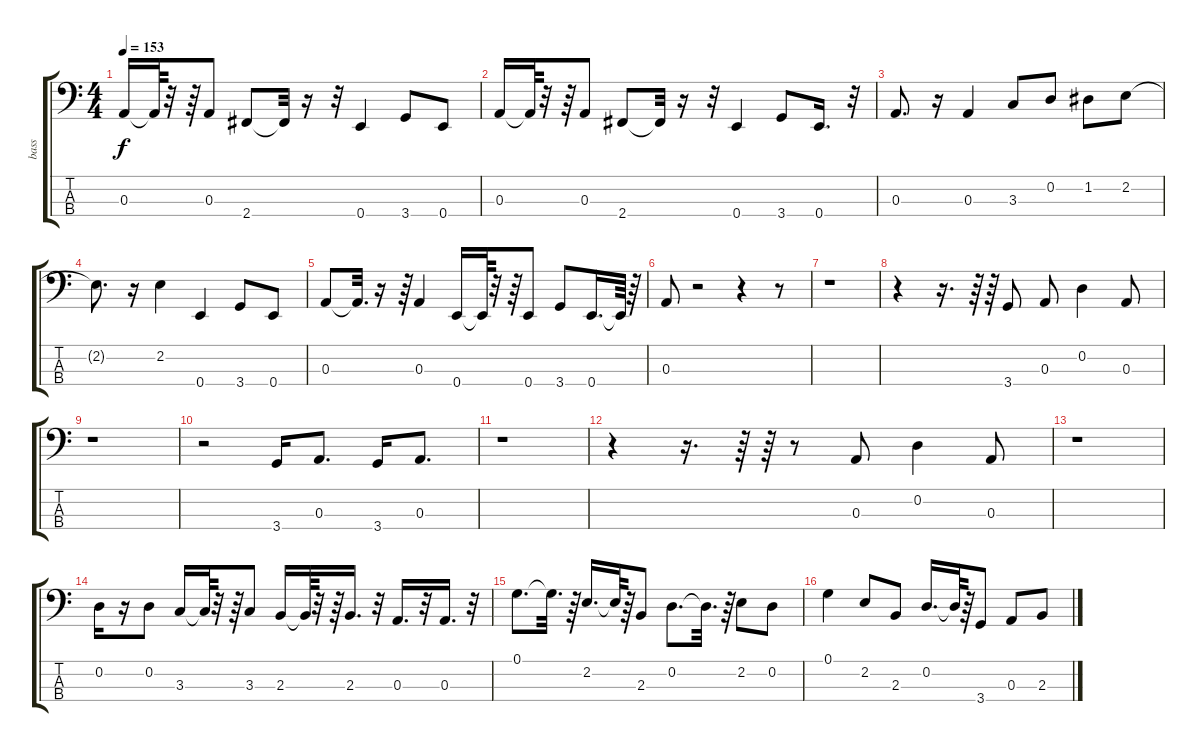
\track ("bass" "bass") {instrument electricbasspick}
\staff {score tabs}
\tuning (G2 D2 A1 E1) {hide}
\ts (4 4)
\tempo 153
\clef f4
\ks c
0.3.16{dy f} 0.3{t}.64 r.32 r.64 0.3.8 2.4.8 2.4{t}.32 r.16 r.32 0.4.4 3.4.8 0.4.8 |
0.3.16 0.3{t}.64 r.32 r.64 0.3.8 2.4.8 2.4{t}.32 r.16 r.32 0.4.4 3.4.8 0.4.16{d} r.32 |
0.3.8{d} r.16 0.3.4 3.3.8 0.2.8 1.2.8 2.2.8 |
2.2{t}.8{d} r.16 2.2.4 0.4.4 3.4.8 0.4.8 |
0.3.8 0.3{t}.32{d} r.16 r.64 0.3.4 0.4.16 0.4{t}.64 r.32 r.64 0.4.8 3.4.8 0.4.16{d} 0.4{t}.64 r.64 |
0.3.8 r.2 r.4 r.8 |
r.1 |
r.4 r.16{d} r.64 r.64 3.4.8 0.3.8 0.2.4 0.3.8 |
r.1 |
r.2 3.4.16 0.3.8{d} 3.4.16 0.3.8{d} |
r.1 |
r.4 r.16{d} r.64 r.64 r.8 0.3.8 0.2.4 0.3.8 |
r.1 |
0.2.16 r.16 0.2.8 3.3.16 3.3{t}.64 r.32 r.64 3.3.8 2.3.16 2.3{t}.64 r.32 r.64 2.3.16{d} r.32 0.3.16{d} r.32 0.3.16{d} r.32 |
0.1.8{d} 0.1{t}.32{d} r.64 2.2.16{d} 2.2{t}.64 r.64 2.3.8 0.2.8{d} 0.2{t}.32{d} r.64 2.2.8 0.2.8 |
0.1.4 2.2.8 2.3.8 0.2.16{d} 0.2{t}.64 r.64 3.4.8 0.3.8 2.3.8
